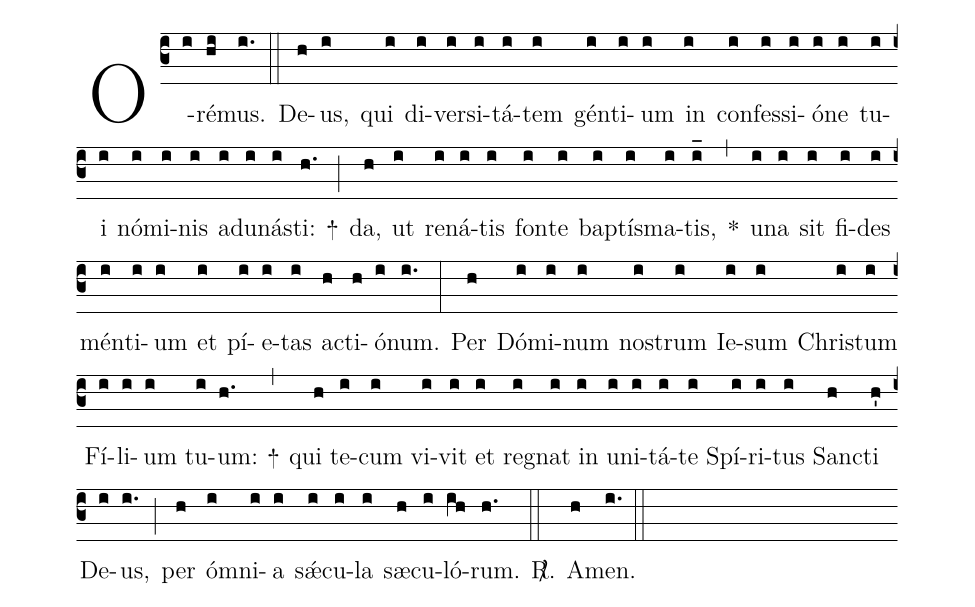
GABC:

%%
(c3)
O(i)ré(hi)mus.(i.) (::)

De(h)us,(i) qui(i) di(i)ver(i)si(i)tá(i)tem(i) gén(i)ti(i)um(i) in(i) con(i)fes(i)si(i)ó(i)ne(i) tu(i)i(i) nó(i)mi(i)nis(i) ad(i)u(i)nás(i)ti:(h.) +(;)
da,(h) ut(i) re(i)ná(i)tis(i) fon(i)te(i) bap(i)tís(i)ma(i)tis,(i_) *(,)
u(i)na(i) sit(i) fi(i)des(i) mén(i)ti(i)um(i) et(i) pí(i)e(i)tas(i) ac(h)ti(h)ó(i)num.(i.) (:)

Per(h) Dó(i)mi(i)num(i) nos(i)trum(i) Ie(i)sum(i) Chris(i)tum(i) Fí(i)li(i)um(i) tu(i)um:(h.) +(,)
qui(h) te(i)cum(i) vi(i)vit(i) et(i) reg(i)nat(i) in(i) u(i)ni(i)tá(i)te(i) Spí(i)ri(i)tus(i) San(h)cti(h') De(i)us,(i.) (;)
per(h) óm(i)ni(i)a(i) sǽ(i)cu(i)la(i) sæ(h)cu(i)ló(ih)rum.(h.) <sp>R/</sp>.(::)
A(h)men.(i.) (::)
